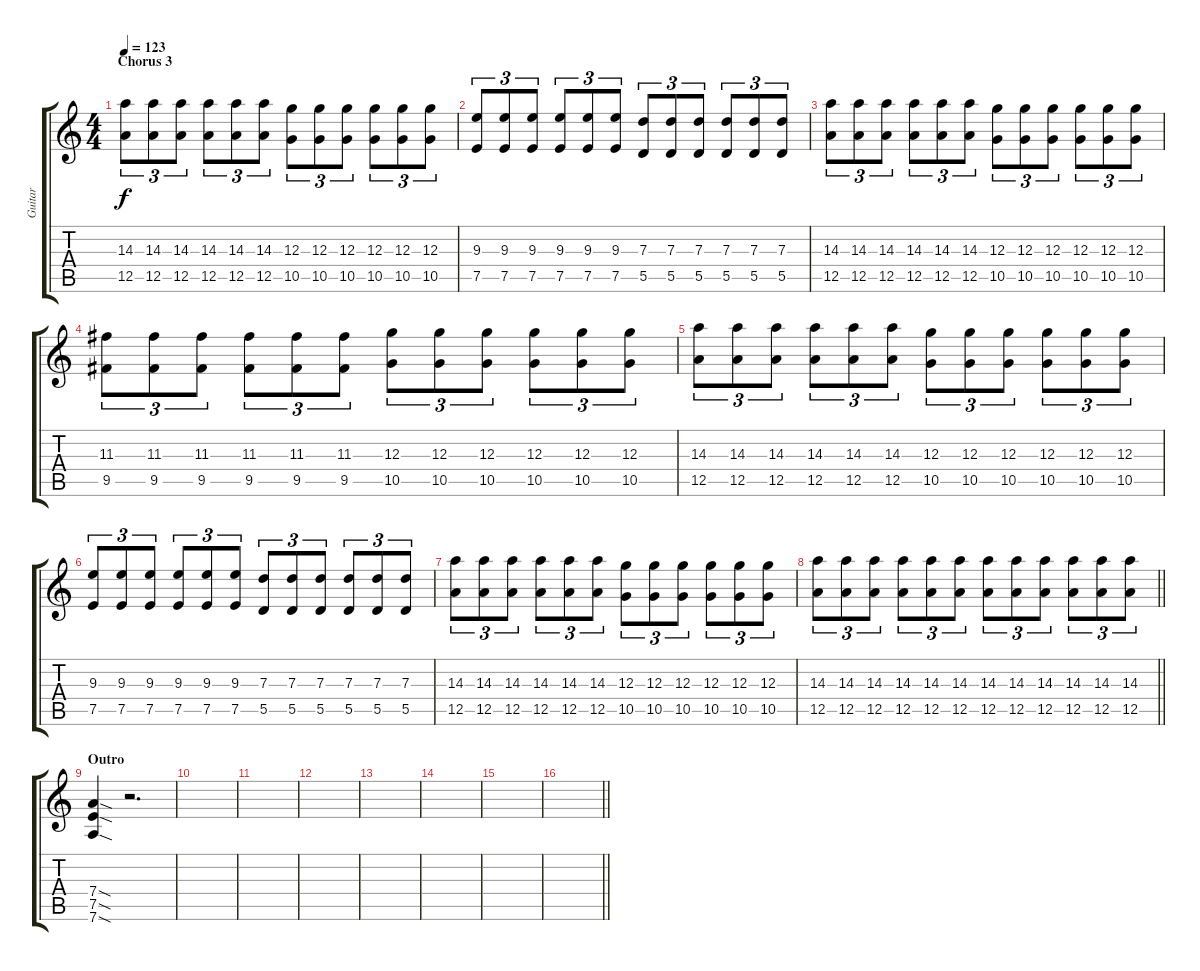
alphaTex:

\track ("Guitar" "Guitar") {instrument distortionguitar}
\staff {score tabs}
\tuning (E4 B3 G3 D3 A2 D2) {hide}
\ts (4 4)
\section ("" "Chorus 3")
\tempo 123
\clef g2
\ks c
(14.3 12.5).8{tu (3 2) dy f} (14.3 12.5).8{tu (3 2)} (14.3 12.5).8{tu (3 2)} (14.3 12.5).8{tu (3 2)} (14.3 12.5).8{tu (3 2)} (14.3 12.5).8{tu (3 2)} (12.3 10.5).8{tu (3 2)} (12.3 10.5).8{tu (3 2)} (12.3 10.5).8{tu (3 2)} (12.3 10.5).8{tu (3 2)} (12.3 10.5).8{tu (3 2)} (12.3 10.5).8{tu (3 2)} |
(9.3 7.5).8{tu (3 2)} (9.3 7.5).8{tu (3 2)} (9.3 7.5).8{tu (3 2)} (9.3 7.5).8{tu (3 2)} (9.3 7.5).8{tu (3 2)} (9.3 7.5).8{tu (3 2)} (7.3 5.5).8{tu (3 2)} (7.3 5.5).8{tu (3 2)} (7.3 5.5).8{tu (3 2)} (7.3 5.5).8{tu (3 2)} (7.3 5.5).8{tu (3 2)} (7.3 5.5).8{tu (3 2)} |
(14.3 12.5).8{tu (3 2)} (14.3 12.5).8{tu (3 2)} (14.3 12.5).8{tu (3 2)} (14.3 12.5).8{tu (3 2)} (14.3 12.5).8{tu (3 2)} (14.3 12.5).8{tu (3 2)} (12.3 10.5).8{tu (3 2)} (12.3 10.5).8{tu (3 2)} (12.3 10.5).8{tu (3 2)} (12.3 10.5).8{tu (3 2)} (12.3 10.5).8{tu (3 2)} (12.3 10.5).8{tu (3 2)} |
(11.3 9.5).8{tu (3 2)} (11.3 9.5).8{tu (3 2)} (11.3 9.5).8{tu (3 2)} (11.3 9.5).8{tu (3 2)} (11.3 9.5).8{tu (3 2)} (11.3 9.5).8{tu (3 2)} (12.3 10.5).8{tu (3 2)} (12.3 10.5).8{tu (3 2)} (12.3 10.5).8{tu (3 2)} (12.3 10.5).8{tu (3 2)} (12.3 10.5).8{tu (3 2)} (12.3 10.5).8{tu (3 2)} |
(14.3 12.5).8{tu (3 2)} (14.3 12.5).8{tu (3 2)} (14.3 12.5).8{tu (3 2)} (14.3 12.5).8{tu (3 2)} (14.3 12.5).8{tu (3 2)} (14.3 12.5).8{tu (3 2)} (12.3 10.5).8{tu (3 2)} (12.3 10.5).8{tu (3 2)} (12.3 10.5).8{tu (3 2)} (12.3 10.5).8{tu (3 2)} (12.3 10.5).8{tu (3 2)} (12.3 10.5).8{tu (3 2)} |
(9.3 7.5).8{tu (3 2)} (9.3 7.5).8{tu (3 2)} (9.3 7.5).8{tu (3 2)} (9.3 7.5).8{tu (3 2)} (9.3 7.5).8{tu (3 2)} (9.3 7.5).8{tu (3 2)} (7.3 5.5).8{tu (3 2)} (7.3 5.5).8{tu (3 2)} (7.3 5.5).8{tu (3 2)} (7.3 5.5).8{tu (3 2)} (7.3 5.5).8{tu (3 2)} (7.3 5.5).8{tu (3 2)} |
(14.3 12.5).8{tu (3 2)} (14.3 12.5).8{tu (3 2)} (14.3 12.5).8{tu (3 2)} (14.3 12.5).8{tu (3 2)} (14.3 12.5).8{tu (3 2)} (14.3 12.5).8{tu (3 2)} (12.3 10.5).8{tu (3 2)} (12.3 10.5).8{tu (3 2)} (12.3 10.5).8{tu (3 2)} (12.3 10.5).8{tu (3 2)} (12.3 10.5).8{tu (3 2)} (12.3 10.5).8{tu (3 2)} |
\barLineRight lightlight
(14.3 12.5).8{tu (3 2)} (14.3 12.5).8{tu (3 2)} (14.3 12.5).8{tu (3 2)} (14.3 12.5).8{tu (3 2)} (14.3 12.5).8{tu (3 2)} (14.3 12.5).8{tu (3 2)} (14.3 12.5).8{tu (3 2)} (14.3 12.5).8{tu (3 2)} (14.3 12.5).8{tu (3 2)} (14.3 12.5).8{tu (3 2)} (14.3 12.5).8{tu (3 2)} (14.3 12.5).8{tu (3 2)} |
\section ("" "Outro")
(7.4{sod} 7.5{sod} 7.6{sod}).4 r.2{d} |
|
|
|
|
|
|
\barLineRight lightlight
